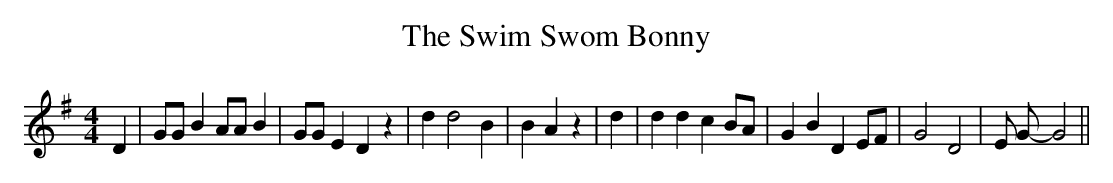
X:1
T:The Swim Swom Bonny
M:4/4
L:1/4
K:G
 D| G/2G/2 B A/2A/2 B| G/2G/2 E D z| d d2 B| B A z| d| d d c B/2A/2|\
 G B D E/2F/2| G2 D2| E/2 G/2- G2||
